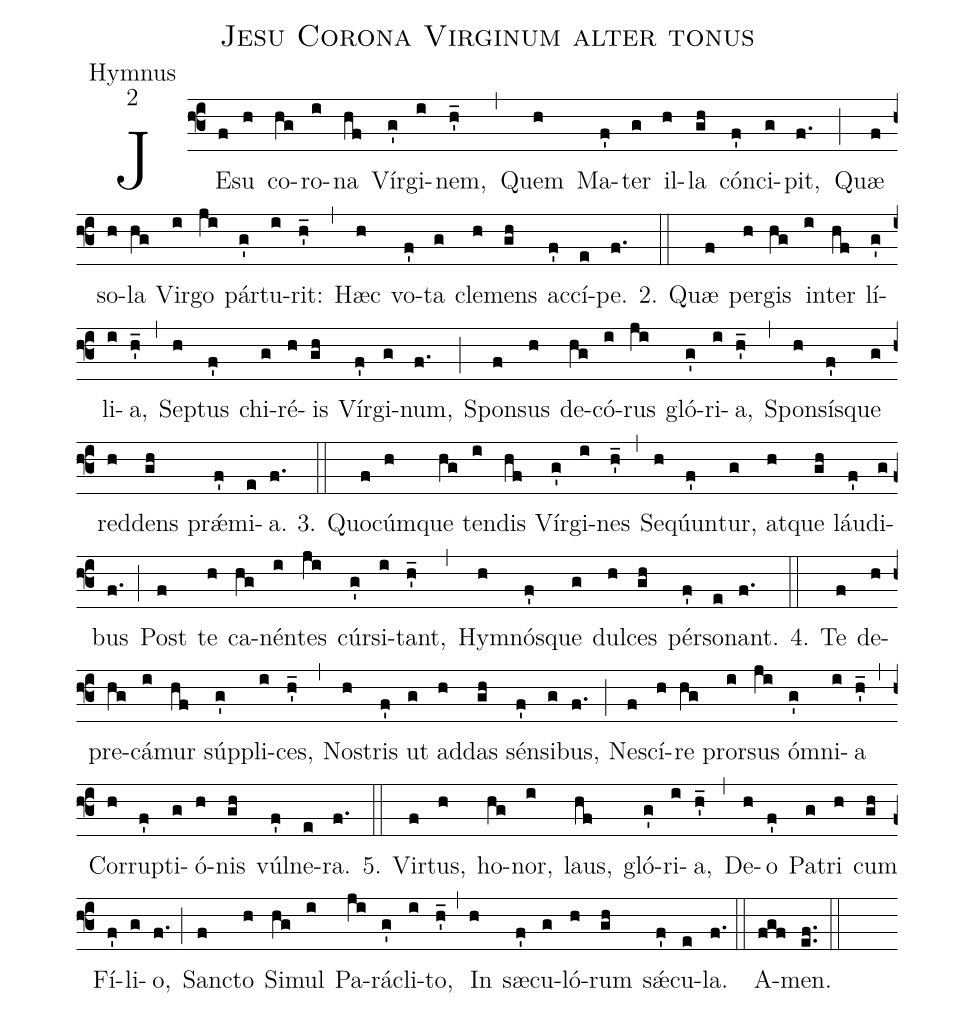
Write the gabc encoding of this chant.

name:Jesu Corona Virginum alter tonus;
office-part:Hymnus;
mode:2;
%%
(f3) JE(f)su(h) co(hg)ro(i)na(hf) Vír(g')gi(i)nem,(h'_) (,) Quem(h) Ma(f')ter(g) il(h)la(gh) cón(f')ci(g)pit,(f.) (;) Quæ(f) so(h)la(hg) Vir(i)go(ji) pár(g')tu(i)rit:(h'_) (,) Hæc(h) vo(f')ta(g) cle(h)mens(gh) ac(f')cí(e)pe.(f.) (::)
2. Quæ(f) per(h)gis(hg) in(i)ter(hf) lí(g')li(i)a,(h'_) (,) Se(h)ptus(f') chi(g)ré(h)is(gh) Vír(f')gi(g)num,(f.) (;) Spon(f)sus(h) de(hg)có(i)rus(ji) gló(g')ri(i)a,(h'_) (,) Spon(h)sís(f')que(g) red(h)dens(gh) prǽ(f')mi(e)a.(f.) (::)
3. Quo(f)cúm(h)que(hg) ten(i)dis(hf) Vír(g')gi(i)nes(h'_) (,) Se(h)qúun(f')tur,(g) at(h)que(gh) láu(f')di(g)bus(f.) (;) Post(f) te(h) ca(hg)nén(i)tes(ji) cúr(g')si(i)tant,(h'_) (,) Hy(h)mnós(f')que(g) dul(h)ces(gh) pér(f')so(e)nant.(f.) (::)
4. Te(f) de(h)pre(hg)cá(i)mur(hf) súp(g')pli(i)ces,(h'_) (,) No(h)stris(f') ut(g) ad(h)das(gh) sén(f')si(g)bus,(f.) (;) Ne(f)scí(h)re(hg) pror(i)sus(ji) ó(g')mni(i)a(h'_) (,) Cor(h)ru(f')pti(g)ó(h)nis(gh) vúl(f')ne(e)ra.(f.) (::)
5. Vir(f)tus,(h) ho(hg)nor,(i) laus,(hf) gló(g')ri(i)a,(h'_) (,) De(h)o(f') Pa(g)tri(h) cum(gh) Fí(f')li(g)o,(f.) (;) San(f)cto(h) Si(hg)mul(i) Pa(ji)rá(g')cli(i)to,(h'_) (,) In(h) sæ(f')cu(g)ló(h)rum(gh) sǽ(f')cu(e)la.(f.) (::)
A(fgf)men.(ef..) (::)
